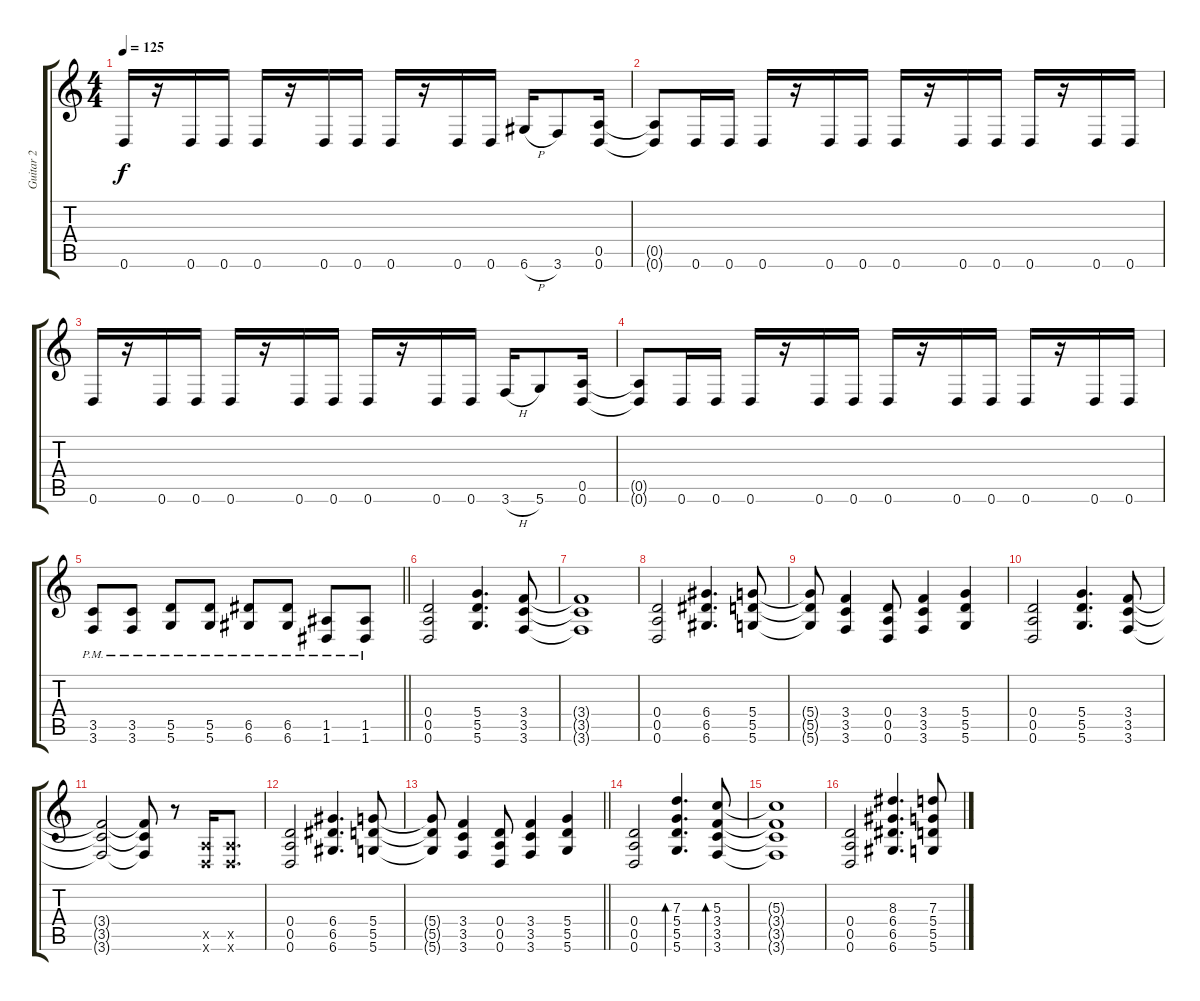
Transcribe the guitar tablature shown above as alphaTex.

\track ("Guitar 2" "Guitar 2") {instrument distortionguitar}
\staff {score tabs}
\tuning (E4 B3 G3 D3 A2 D2) {hide}
\ts (4 4)
\tempo 125
\clef g2
\ks c
0.6.16{dy f} r.16 0.6.16 0.6.16 0.6.16 r.16 0.6.16 0.6.16 0.6.16 r.16 0.6.16 0.6.16 6.6{h}.16 3.6.8 (0.5 0.6).16 |
(0.5{t} 0.6{t}).8 0.6.16 0.6.16 0.6.16 r.16 0.6.16 0.6.16 0.6.16 r.16 0.6.16 0.6.16 0.6.16 r.16 0.6.16 0.6.16 |
0.6.16 r.16 0.6.16 0.6.16 0.6.16 r.16 0.6.16 0.6.16 0.6.16 r.16 0.6.16 0.6.16 3.6{h}.16 5.6.8 (0.5 0.6).16 |
(0.5{t} 0.6{t}).8 0.6.16 0.6.16 0.6.16 r.16 0.6.16 0.6.16 0.6.16 r.16 0.6.16 0.6.16 0.6.16 r.16 0.6.16 0.6.16 |
\barLineRight lightlight
(3.5{pm} 3.6{pm}).8 (3.5{pm} 3.6{pm}).8 (5.5{pm} 5.6{pm}).8 (5.5{pm} 5.6{pm}).8 (6.5{pm} 6.6{pm}).8 (6.5{pm} 6.6{pm}).8 (1.5{pm} 1.6{pm}).8 (1.5{pm} 1.6{pm}).8 |
\section ("" "")
(0.4 0.5 0.6).2 (5.4 5.5 5.6).4{d} (3.4 3.5 3.6).8 |
(3.4{t} 3.5{t} 3.6{t}).1 |
(0.4 0.5 0.6).2 (6.4 6.5 6.6).4{d} (5.4 5.5 5.6).8 |
(5.4{t} 5.5{t} 5.6{t}).8 (3.4 3.5 3.6).4 (0.4 0.5 0.6).8 (3.4 3.5 3.6).4 (5.4 5.5 5.6).4 |
(0.4 0.5 0.6).2 (5.4 5.5 5.6).4{d} (3.4 3.5 3.6).8 |
(3.4{t} 3.5{t} 3.6{t}).2 (3.4{t} 3.5{t} 3.6{t}).8 r.8 (0.5{x} 0.6{x}).16 (0.5{x} 0.6{x}).8{d} |
(0.4 0.5 0.6).2 (6.4 6.5 6.6).4{d} (5.4 5.5 5.6).8 |
\barLineRight lightlight
(5.4{t} 5.5{t} 5.6{t}).8 (3.4 3.5 3.6).4 (0.4 0.5 0.6).8 (3.4 3.5 3.6).4 (5.4 5.5 5.6).4 |
(0.4 0.5 0.6).2 (7.3 5.4 5.5 5.6).4{d bd 240} (5.3 3.4 3.5 3.6).8{bd 240} |
(5.3{t} 3.4{t} 3.5{t} 3.6{t}).1 |
(0.4 0.5 0.6).2 (8.3 6.4 6.5 6.6).4{d} (7.3 5.4 5.5 5.6).8
